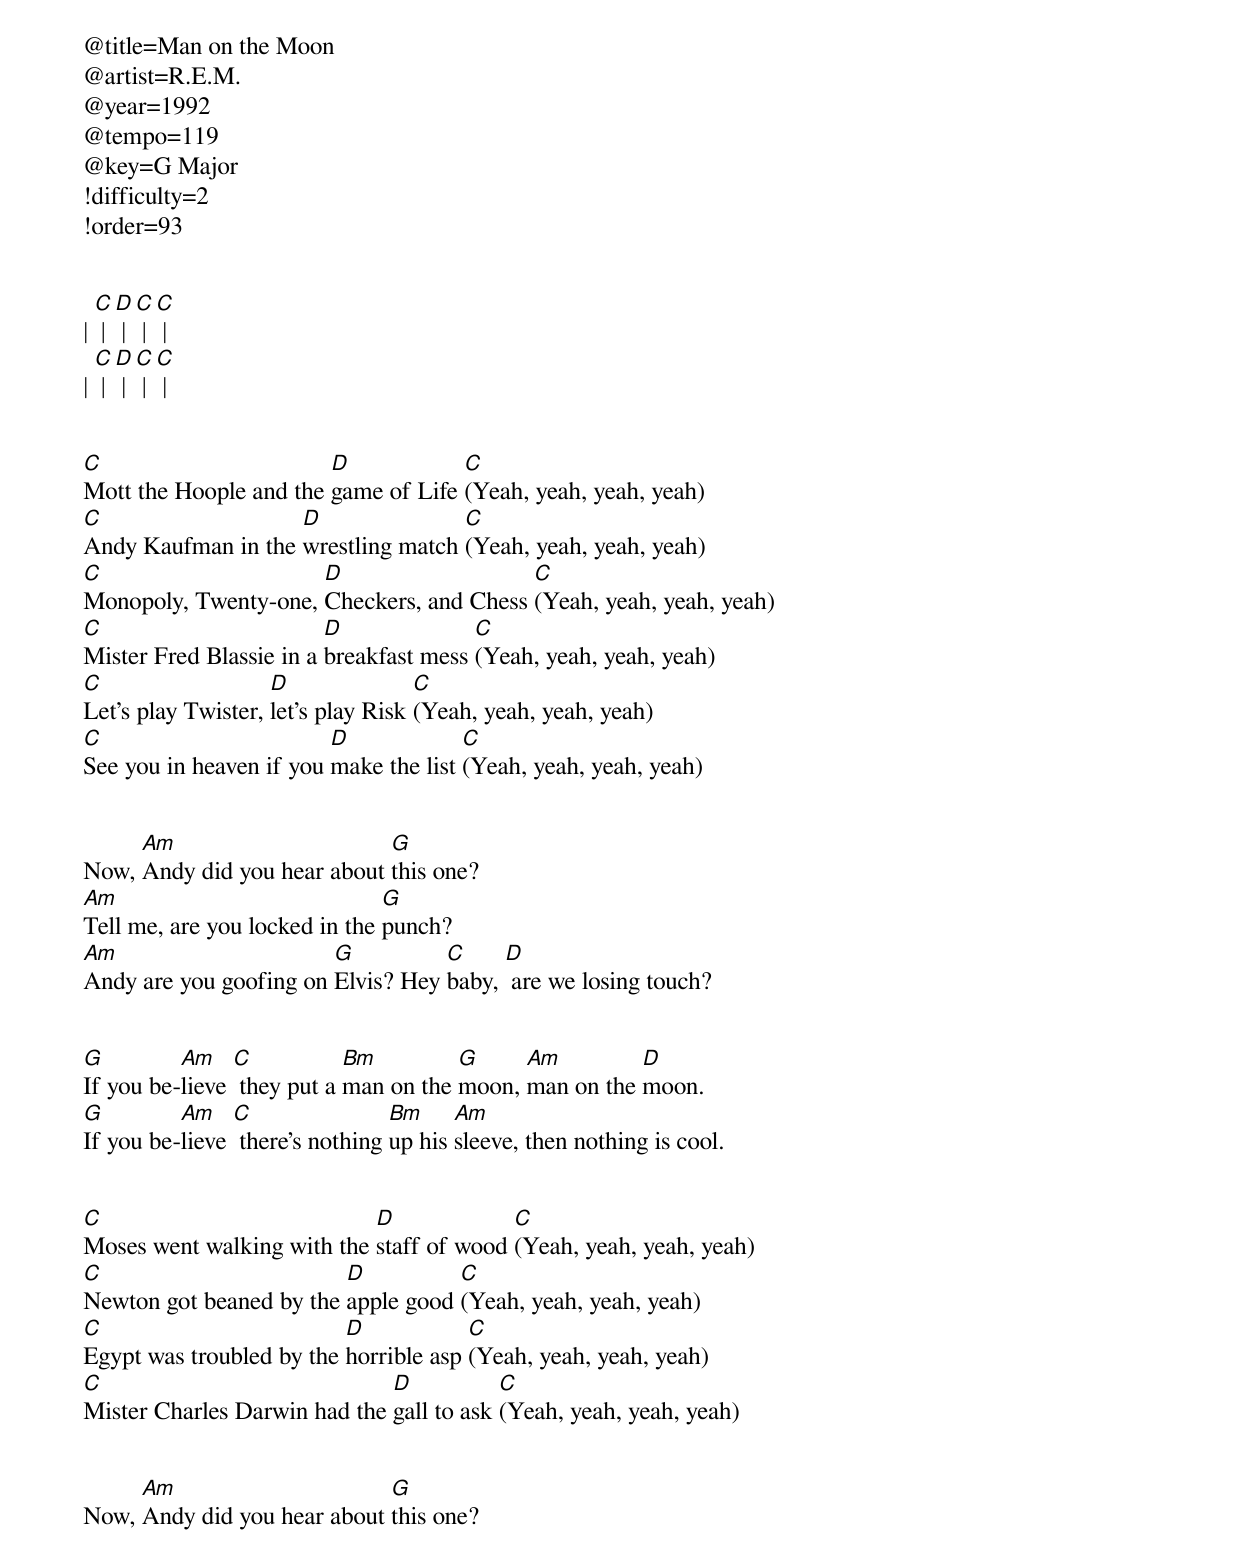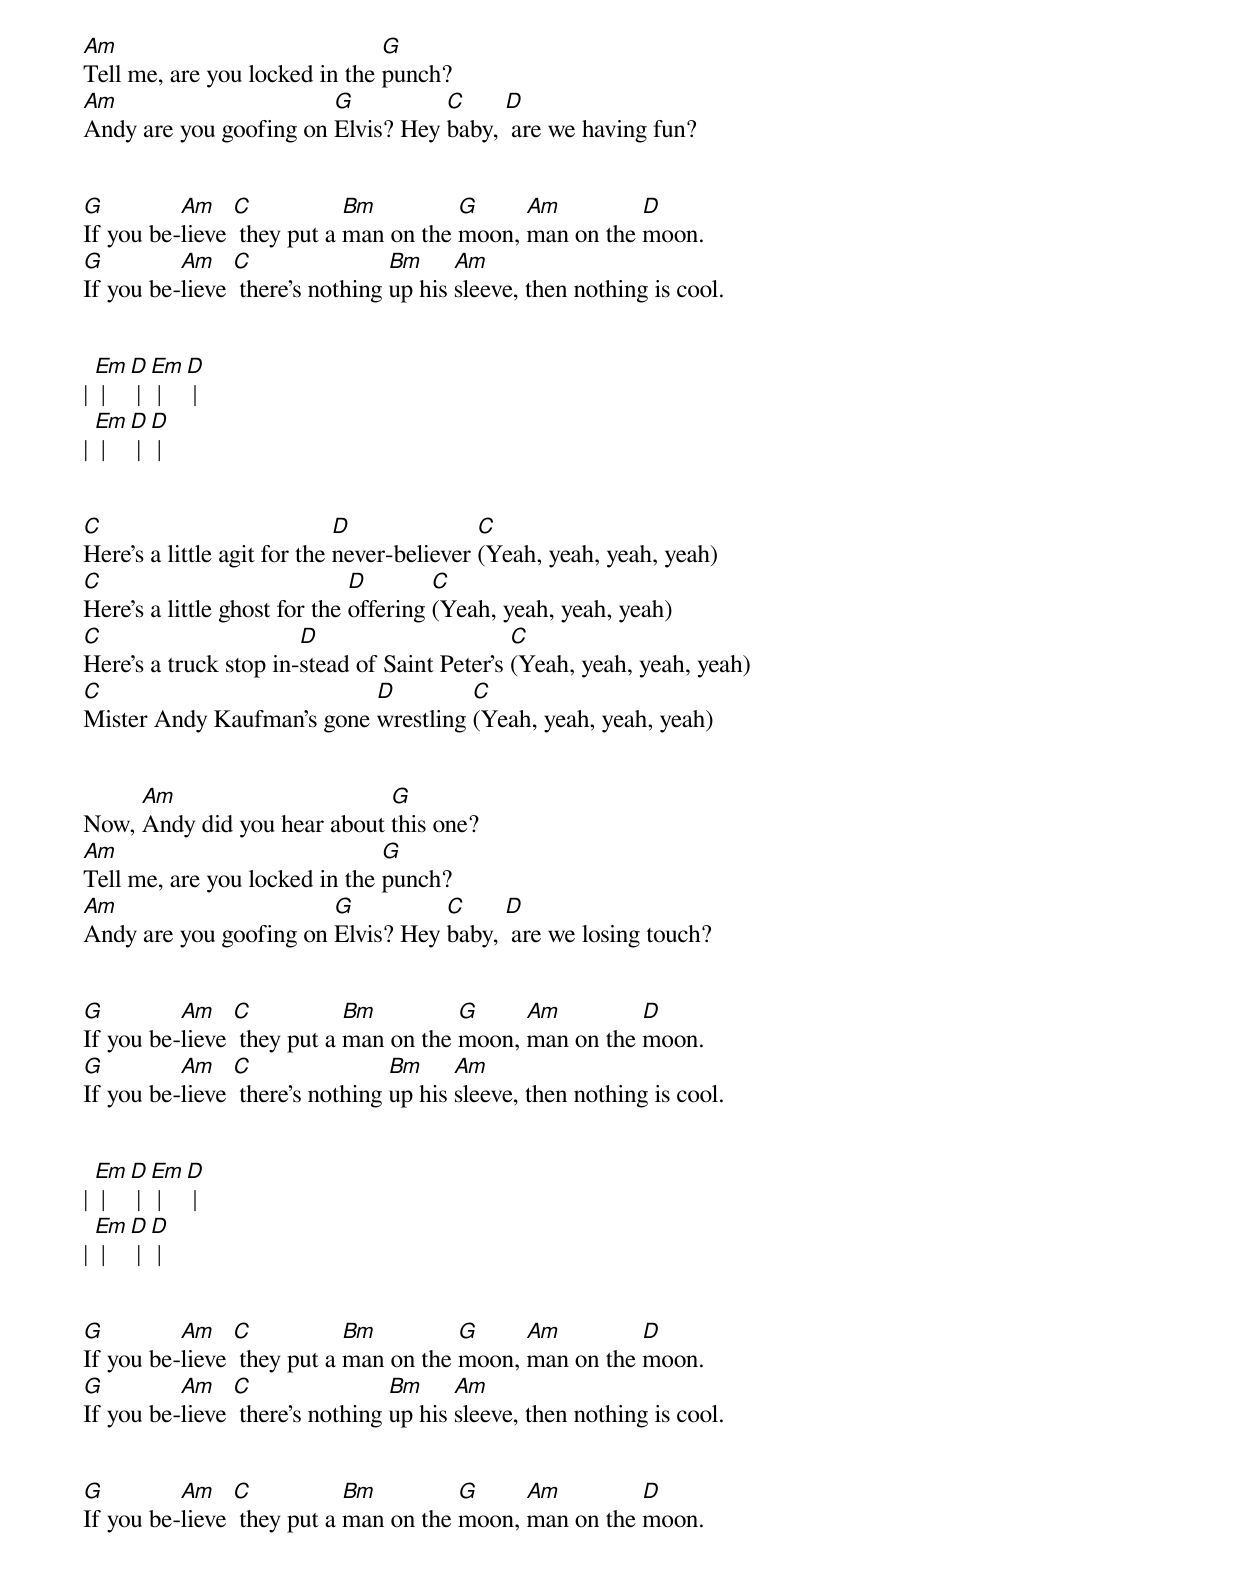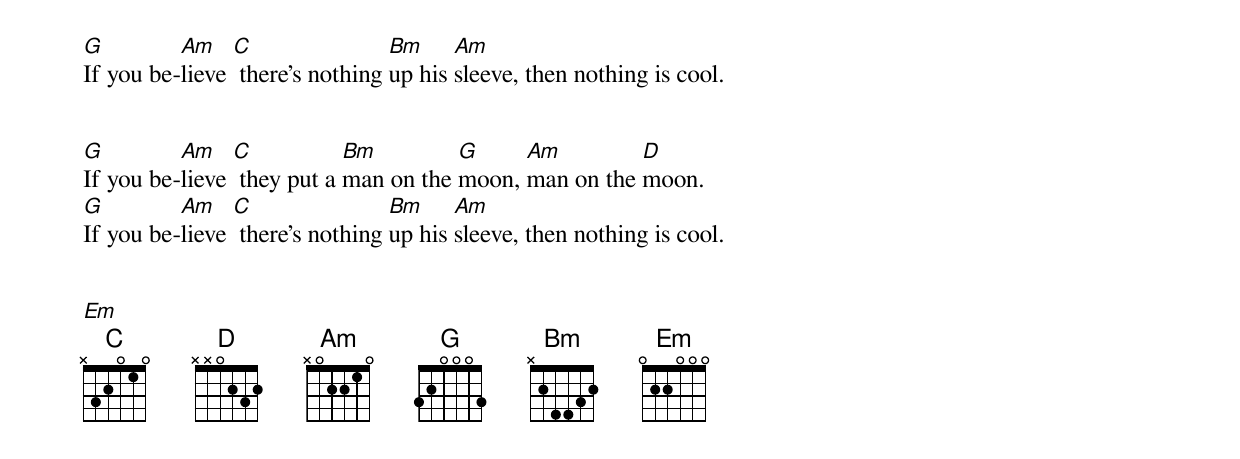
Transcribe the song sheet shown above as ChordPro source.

@title=Man on the Moon
@artist=R.E.M.
@year=1992
@tempo=119
@key=G Major
!difficulty=2
!order=93


| [C] |[D] | [C] | [C] |
| [C] |[D] | [C] | [C] |


[C]Mott the Hoople and the [D]game of Life [C](Yeah, yeah, yeah, yeah)
[C]Andy Kaufman in the [D]wrestling match [C](Yeah, yeah, yeah, yeah)
[C]Monopoly, Twenty-one, [D]Checkers, and Chess [C](Yeah, yeah, yeah, yeah)
[C]Mister Fred Blassie in a [D]breakfast mess [C](Yeah, yeah, yeah, yeah)
[C]Let's play Twister, [D]let's play Risk [C](Yeah, yeah, yeah, yeah)
[C]See you in heaven if you [D]make the list [C](Yeah, yeah, yeah, yeah)


Now, [Am]Andy did you hear about [G]this one?
[Am]Tell me, are you locked in the [G]punch?
[Am]Andy are you goofing on [G]Elvis? Hey [C]baby, [D] are we losing touch?


[G]If you be-[Am]lieve [C] they put a [Bm]man on the [G]moon, [Am]man on the [D]moon.
[G]If you be-[Am]lieve [C] there's nothing [Bm]up his [Am]sleeve, then nothing is cool.


[C]Moses went walking with the [D]staff of wood [C](Yeah, yeah, yeah, yeah)
[C]Newton got beaned by the [D]apple good [C](Yeah, yeah, yeah, yeah)
[C]Egypt was troubled by the [D]horrible asp [C](Yeah, yeah, yeah, yeah)
[C]Mister Charles Darwin had the [D]gall to ask [C](Yeah, yeah, yeah, yeah)


Now, [Am]Andy did you hear about [G]this one?
[Am]Tell me, are you locked in the [G]punch?
[Am]Andy are you goofing on [G]Elvis? Hey [C]baby, [D] are we having fun?


[G]If you be-[Am]lieve [C] they put a [Bm]man on the [G]moon, [Am]man on the [D]moon.
[G]If you be-[Am]lieve [C] there's nothing [Bm]up his [Am]sleeve, then nothing is cool.


| [Em] | [D] | [Em] | [D] |
| [Em] | [D] | [D] |


[C]Here's a little agit for the [D]never-believer [C](Yeah, yeah, yeah, yeah)
[C]Here's a little ghost for the [D]offering [C](Yeah, yeah, yeah, yeah)
[C]Here's a truck stop in-[D]stead of Saint Peter's [C](Yeah, yeah, yeah, yeah)
[C]Mister Andy Kaufman's gone [D]wrestling [C](Yeah, yeah, yeah, yeah)


Now, [Am]Andy did you hear about [G]this one?
[Am]Tell me, are you locked in the [G]punch?
[Am]Andy are you goofing on [G]Elvis? Hey [C]baby, [D] are we losing touch?


[G]If you be-[Am]lieve [C] they put a [Bm]man on the [G]moon, [Am]man on the [D]moon.
[G]If you be-[Am]lieve [C] there's nothing [Bm]up his [Am]sleeve, then nothing is cool.


| [Em] | [D] | [Em] | [D] |
| [Em] | [D] | [D] |


[G]If you be-[Am]lieve [C] they put a [Bm]man on the [G]moon, [Am]man on the [D]moon.
[G]If you be-[Am]lieve [C] there's nothing [Bm]up his [Am]sleeve, then nothing is cool.


[G]If you be-[Am]lieve [C] they put a [Bm]man on the [G]moon, [Am]man on the [D]moon.
[G]If you be-[Am]lieve [C] there's nothing [Bm]up his [Am]sleeve, then nothing is cool.


[G]If you be-[Am]lieve [C] they put a [Bm]man on the [G]moon, [Am]man on the [D]moon.
[G]If you be-[Am]lieve [C] there's nothing [Bm]up his [Am]sleeve, then nothing is cool.


[Em]
